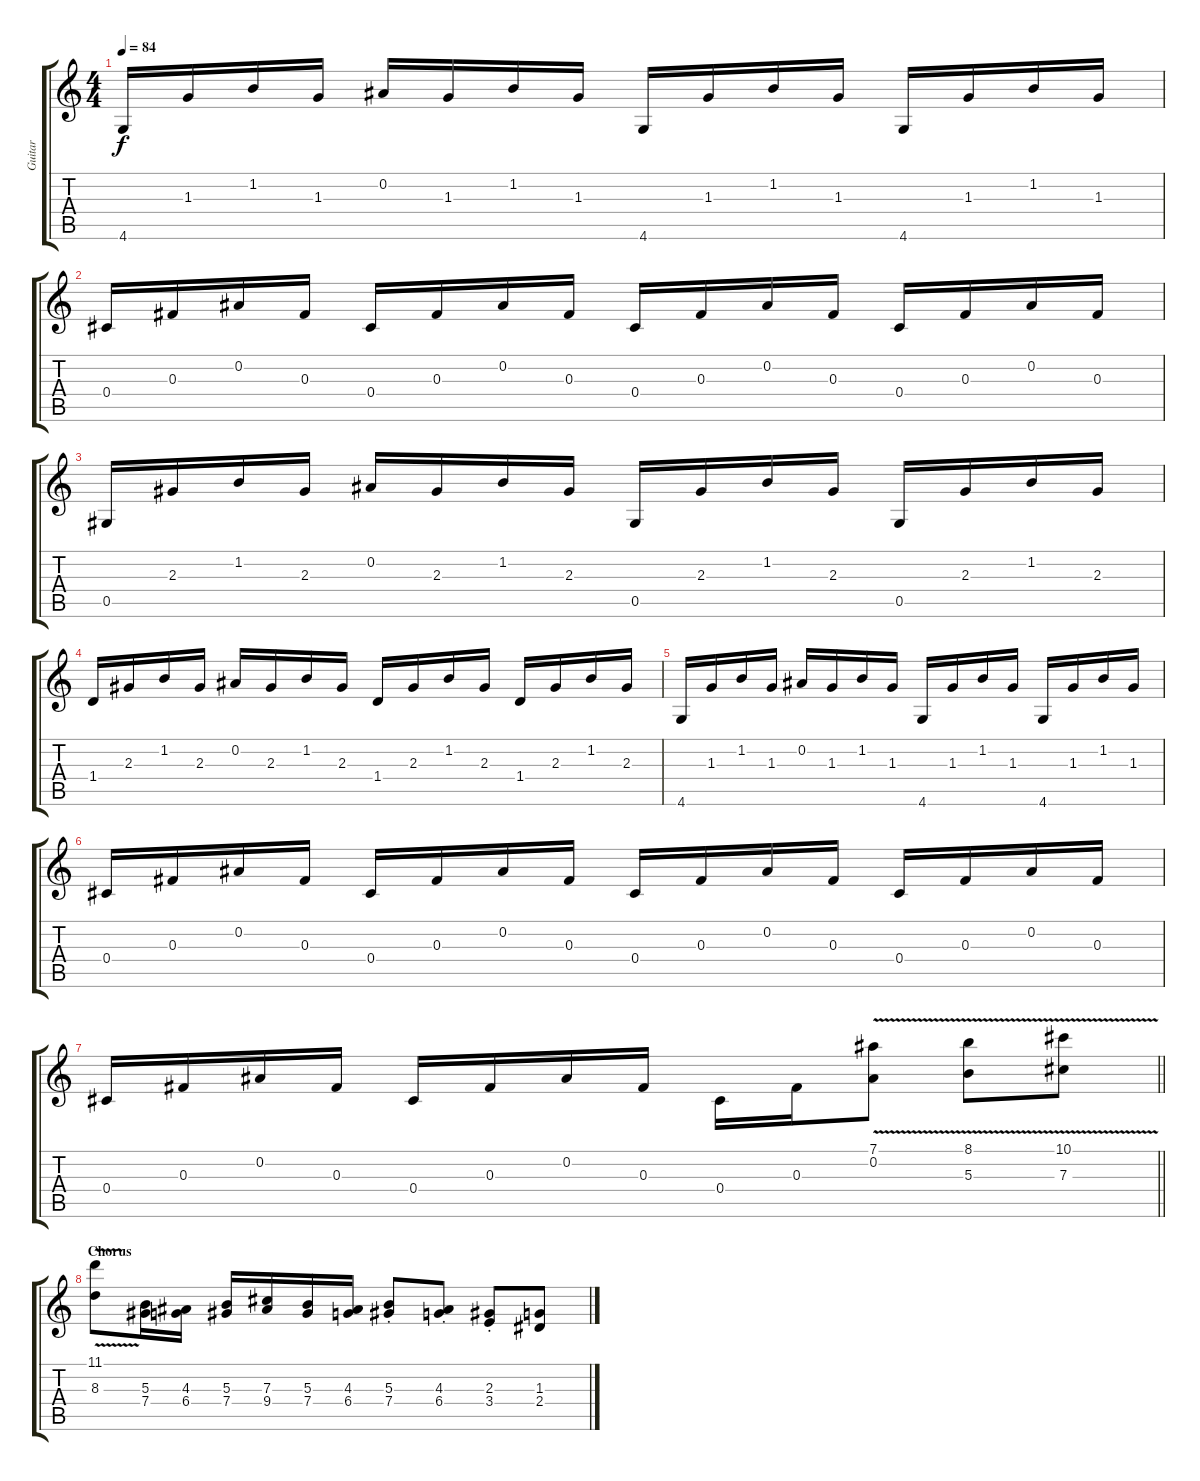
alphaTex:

\track ("Guitar" "Guitar") {instrument acousticguitarsteel}
\staff {score tabs}
\tuning (Eb4 Bb3 Gb3 Db3 Ab2 Eb2) {hide}
\ts (4 4)
\tempo 84
\clef g2
\ks c
4.6.16{dy f} 1.3.16 1.2.16 1.3.16 0.2.16 1.3.16 1.2.16 1.3.16 4.6.16 1.3.16 1.2.16 1.3.16 4.6.16 1.3.16 1.2.16 1.3.16 |
0.4.16 0.3.16 0.2.16 0.3.16 0.4.16 0.3.16 0.2.16 0.3.16 0.4.16 0.3.16 0.2.16 0.3.16 0.4.16 0.3.16 0.2.16 0.3.16 |
0.5.16 2.3.16 1.2.16 2.3.16 0.2.16 2.3.16 1.2.16 2.3.16 0.5.16 2.3.16 1.2.16 2.3.16 0.5.16 2.3.16 1.2.16 2.3.16 |
1.4.16 2.3.16 1.2.16 2.3.16 0.2.16 2.3.16 1.2.16 2.3.16 1.4.16 2.3.16 1.2.16 2.3.16 1.4.16 2.3.16 1.2.16 2.3.16 |
4.6.16 1.3.16 1.2.16 1.3.16 0.2.16 1.3.16 1.2.16 1.3.16 4.6.16 1.3.16 1.2.16 1.3.16 4.6.16 1.3.16 1.2.16 1.3.16 |
0.4.16 0.3.16 0.2.16 0.3.16 0.4.16 0.3.16 0.2.16 0.3.16 0.4.16 0.3.16 0.2.16 0.3.16 0.4.16 0.3.16 0.2.16 0.3.16 |
\barLineRight lightlight
0.4.16 0.3.16 0.2.16 0.3.16 0.4.16 0.3.16 0.2.16 0.3.16 0.4.16 0.3.16 (7.1{v} 0.2{v}).8 (8.1{v} 5.3{v}).8 (10.1{v} 7.3{v}).8 |
\section ("" "Chorus")
(11.1{v} 8.3{v}).8 (5.3 7.4).16 (4.3 6.4).16 (5.3 7.4).16 (7.3 9.4).16 (5.3 7.4).16 (4.3 6.4).16 (5.3{st} 7.4{st}).8 (4.3{st} 6.4{st}).8 (2.3{st} 3.4{st}).8 (1.3 2.4).8
